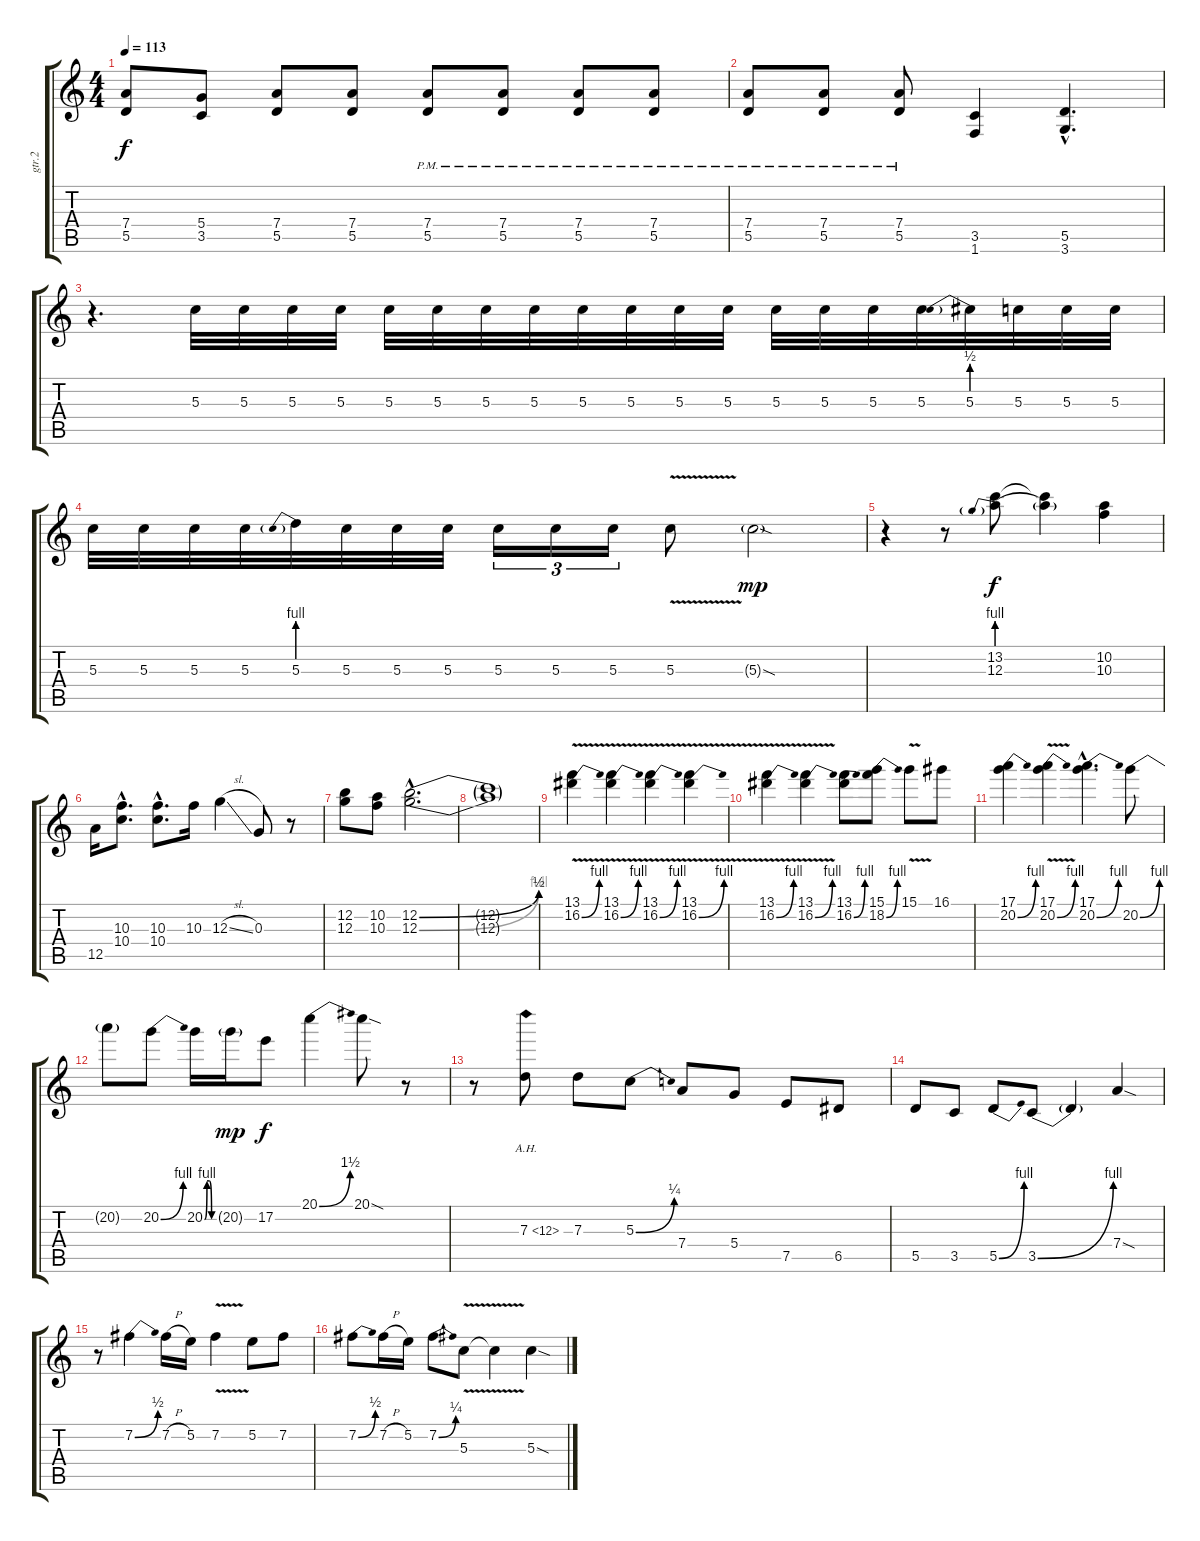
\track ("gtr.2" "gtr.2") {instrument distortionguitar}
\staff {score tabs}
\tuning (E4 B3 G3 D3 A2 E2) {hide}
\ts (4 4)
\tempo 113
\clef g2
\ks c
(7.4 5.5).8{dy f} (5.4 3.5).8 (7.4 5.5).8 (7.4 5.5).8 (7.4{pm} 5.5{pm}).8 (7.4{pm} 5.5{pm}).8 (7.4{pm} 5.5{pm}).8 (7.4{pm} 5.5{pm}).8 |
(7.4{pm} 5.5{pm}).8 (7.4{pm} 5.5{pm}).8 (7.4{pm} 5.5{pm}).8 (3.5 1.6).4 (5.5{hac} 3.6{hac}).4{d} |
r.4{d} 5.3.32 5.3.32 5.3.32 5.3.32 5.3.32 5.3.32 5.3.32 5.3.32 5.3.32 5.3.32 5.3.32 5.3.32 5.3.32 5.3.32 5.3.32 5.3.32 5.3{be (prebend 0 2 60 2)}.32 5.3.32 5.3.32 5.3.32 |
5.3.32 5.3.32 5.3.32 5.3.32 5.3{be (prebend 0 4 60 4)}.32 5.3.32 5.3.32 5.3.32 5.3.16{tu (3 2)} 5.3.16{tu (3 2)} 5.3.16{tu (3 2)} 5.3{v}.8 5.3{sod g}.2{dy mp} |
r.4 r.8 (13.2 12.3{be (prebend 0 4 60 4)}).8{dy f} (13.2{t} 12.3{t}).4 (10.2 10.3).4 |
12.5.16 (10.3{hac} 10.4{hac}).8{d} (10.3{hac} 10.4{hac}).8{d} 10.3.16 12.3{sl}.4 0.3.8 r.8 |
(12.2 12.3).8 (10.2 10.3).8 (12.2{be (bend 0 0 60 2) hac} 12.3{be (bend 0 0 60 4) hac}).2{d} |
(12.2{t} 12.3{t}).1 |
(13.1 16.2{be (bend 0 0 60 4) v}).4 (13.1 16.2{be (bend 0 0 60 4) v}).4 (13.1 16.2{be (bend 0 0 60 4) v}).4 (13.1 16.2{be (bend 0 0 60 4) v}).4 |
(13.1{v} 16.2{be (bend 0 0 60 4)}).4 (13.1{v} 16.2{be (bend 0 0 60 4)}).4 (13.1 16.2{be (bend 0 0 60 4)}).8 (15.1 18.2{be (bend 0 0 60 4)}).8 15.1{v}.8 16.1.8 |
(17.1 20.2{be (bend 0 0 60 4)}).4 (17.1 20.2{be (bend 0 0 60 4) v}).4 (17.1{hac} 20.2{be (bend 0 0 60 4) hac}).4{d} 20.2{be (bend 0 0 60 4)}.8 |
20.2{t}.8 20.2{be (bend 0 0 60 4)}.8 20.2{be (custom 0 0 15 4 30 4 45 0 60 0)}.16 20.2{g}.16{dy mp} 17.2.8{dy f} 20.1{be (bend 0 0 60 6)}.4 20.1{sod}.8 r.8 |
r.8 7.3{ah 5}.8 7.3.8 5.3{be (bend 0 0 60 1)}.8 7.4.8 5.4.8 7.5.8 6.5.8 |
5.5.8 3.5.8 5.5{be (bend 0 0 60 4)}.8 3.5{be (bend 0 0 60 4)}.8 3.5{t}.4 7.4{sod}.4 |
r.8 7.2{be (bend 0 0 60 2)}.4 7.2{h}.16 5.2.16 7.2{v}.4 5.2.8 7.2.8 |
7.2{be (bend 0 0 60 2)}.8 7.2{h}.16 5.2.16 7.2{be (bend 0 0 60 1)}.8 5.3{v}.8 5.3{t}.4 5.3{sod}.4
